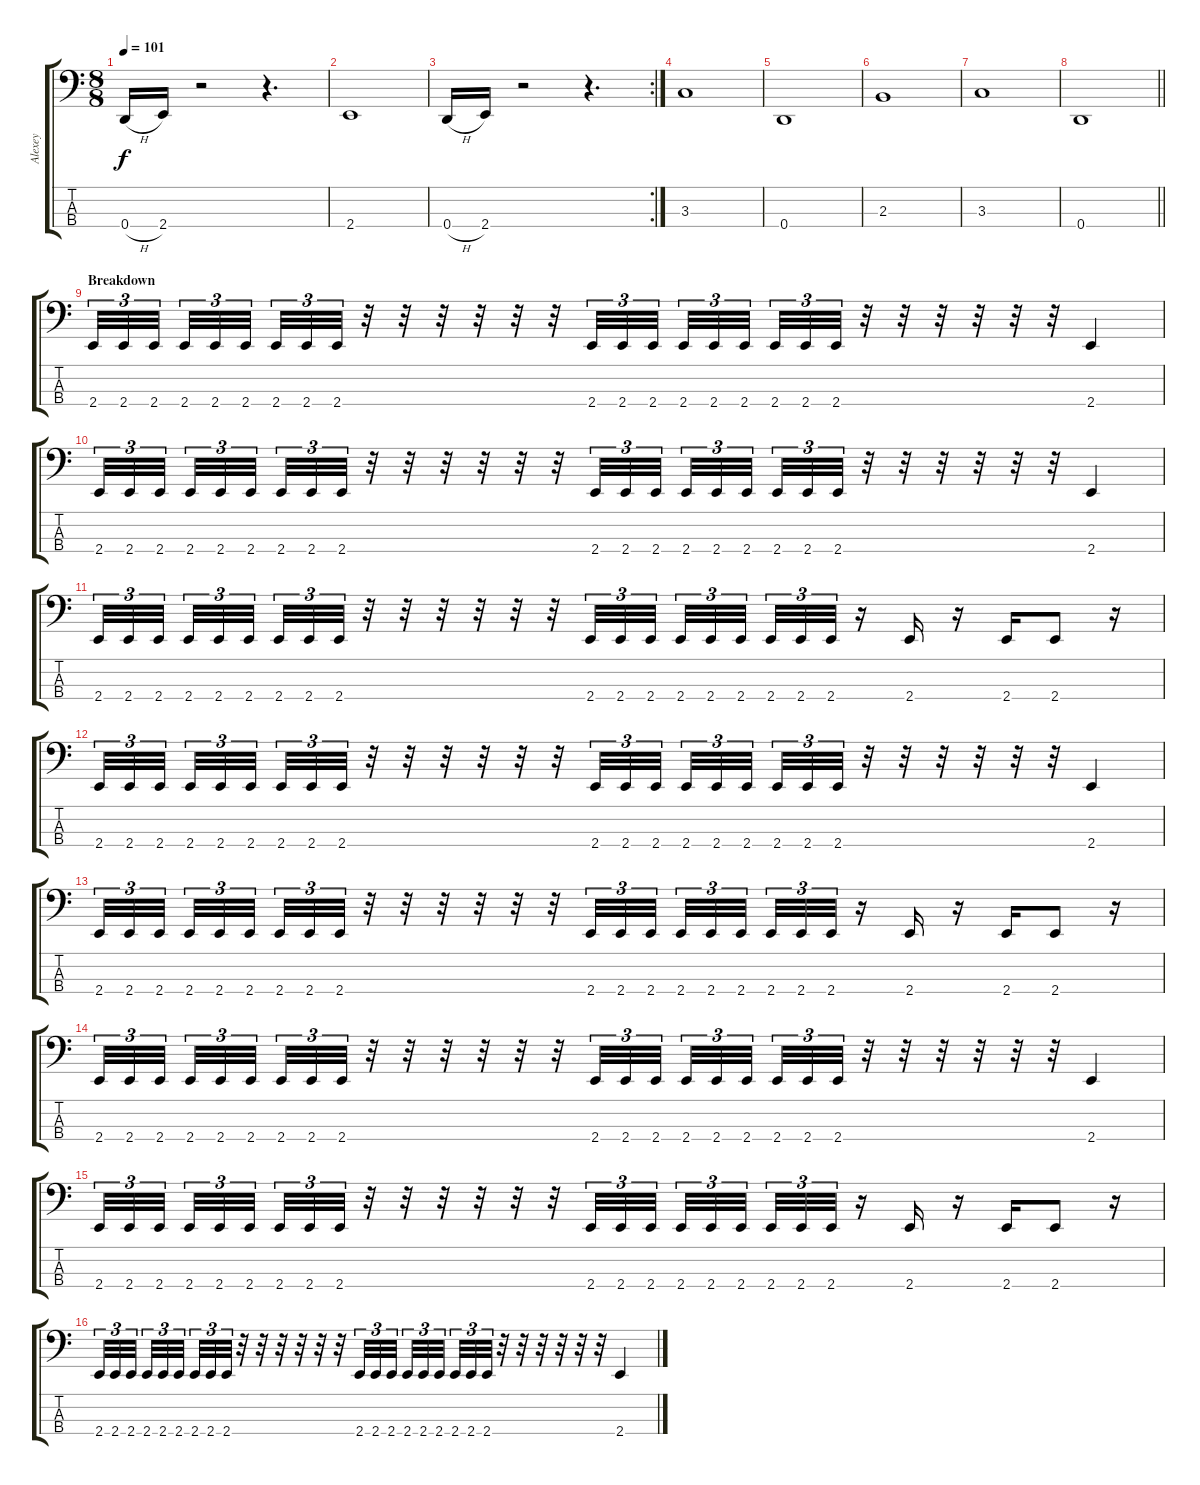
\track ("Alexey" "Alexey") {instrument electricbasspick}
\staff {score tabs}
\tuning (G2 D2 A1 D1) {hide}
\ts (8 8)
\tempo 101
\clef f4
\ks c
0.4{h}.16{dy f} 2.4.16 r.2 r.4{d} |
2.4.1 |
\rc 2
0.4{h}.16 2.4.16 r.2 r.4{d} |
3.3.1 |
0.4.1 |
2.3.1 |
3.3.1 |
\barLineRight lightlight
0.4.1 |
\section ("" "Breakdown")
2.4.32{tu (3 2)} 2.4.32{tu (3 2)} 2.4.32{tu (3 2) beam splitsecondary} 2.4.32{tu (3 2)} 2.4.32{tu (3 2)} 2.4.32{tu (3 2)} 2.4.32{tu (3 2)} 2.4.32{tu (3 2)} 2.4.32{tu (3 2)} r.32 r.32 r.32 r.32 r.32 r.32 2.4.32{tu (3 2)} 2.4.32{tu (3 2)} 2.4.32{tu (3 2) beam splitsecondary} 2.4.32{tu (3 2)} 2.4.32{tu (3 2)} 2.4.32{tu (3 2)} 2.4.32{tu (3 2)} 2.4.32{tu (3 2)} 2.4.32{tu (3 2)} r.32 r.32 r.32 r.32 r.32 r.32 2.4.4 |
2.4.32{tu (3 2)} 2.4.32{tu (3 2)} 2.4.32{tu (3 2) beam splitsecondary} 2.4.32{tu (3 2)} 2.4.32{tu (3 2)} 2.4.32{tu (3 2)} 2.4.32{tu (3 2)} 2.4.32{tu (3 2)} 2.4.32{tu (3 2)} r.32 r.32 r.32 r.32 r.32 r.32 2.4.32{tu (3 2)} 2.4.32{tu (3 2)} 2.4.32{tu (3 2) beam splitsecondary} 2.4.32{tu (3 2)} 2.4.32{tu (3 2)} 2.4.32{tu (3 2)} 2.4.32{tu (3 2)} 2.4.32{tu (3 2)} 2.4.32{tu (3 2)} r.32 r.32 r.32 r.32 r.32 r.32 2.4.4 |
2.4.32{tu (3 2)} 2.4.32{tu (3 2)} 2.4.32{tu (3 2) beam splitsecondary} 2.4.32{tu (3 2)} 2.4.32{tu (3 2)} 2.4.32{tu (3 2)} 2.4.32{tu (3 2)} 2.4.32{tu (3 2)} 2.4.32{tu (3 2)} r.32 r.32 r.32 r.32 r.32 r.32 2.4.32{tu (3 2)} 2.4.32{tu (3 2)} 2.4.32{tu (3 2) beam splitsecondary} 2.4.32{tu (3 2)} 2.4.32{tu (3 2)} 2.4.32{tu (3 2)} 2.4.32{tu (3 2)} 2.4.32{tu (3 2)} 2.4.32{tu (3 2)} r.16 2.4.16 r.16 2.4.16 2.4.8 r.16 |
2.4.32{tu (3 2)} 2.4.32{tu (3 2)} 2.4.32{tu (3 2) beam splitsecondary} 2.4.32{tu (3 2)} 2.4.32{tu (3 2)} 2.4.32{tu (3 2)} 2.4.32{tu (3 2)} 2.4.32{tu (3 2)} 2.4.32{tu (3 2)} r.32 r.32 r.32 r.32 r.32 r.32 2.4.32{tu (3 2)} 2.4.32{tu (3 2)} 2.4.32{tu (3 2) beam splitsecondary} 2.4.32{tu (3 2)} 2.4.32{tu (3 2)} 2.4.32{tu (3 2)} 2.4.32{tu (3 2)} 2.4.32{tu (3 2)} 2.4.32{tu (3 2)} r.32 r.32 r.32 r.32 r.32 r.32 2.4.4 |
2.4.32{tu (3 2)} 2.4.32{tu (3 2)} 2.4.32{tu (3 2) beam splitsecondary} 2.4.32{tu (3 2)} 2.4.32{tu (3 2)} 2.4.32{tu (3 2)} 2.4.32{tu (3 2)} 2.4.32{tu (3 2)} 2.4.32{tu (3 2)} r.32 r.32 r.32 r.32 r.32 r.32 2.4.32{tu (3 2)} 2.4.32{tu (3 2)} 2.4.32{tu (3 2) beam splitsecondary} 2.4.32{tu (3 2)} 2.4.32{tu (3 2)} 2.4.32{tu (3 2)} 2.4.32{tu (3 2)} 2.4.32{tu (3 2)} 2.4.32{tu (3 2)} r.16 2.4.16 r.16 2.4.16 2.4.8 r.16 |
2.4.32{tu (3 2)} 2.4.32{tu (3 2)} 2.4.32{tu (3 2) beam splitsecondary} 2.4.32{tu (3 2)} 2.4.32{tu (3 2)} 2.4.32{tu (3 2)} 2.4.32{tu (3 2)} 2.4.32{tu (3 2)} 2.4.32{tu (3 2)} r.32 r.32 r.32 r.32 r.32 r.32 2.4.32{tu (3 2)} 2.4.32{tu (3 2)} 2.4.32{tu (3 2) beam splitsecondary} 2.4.32{tu (3 2)} 2.4.32{tu (3 2)} 2.4.32{tu (3 2)} 2.4.32{tu (3 2)} 2.4.32{tu (3 2)} 2.4.32{tu (3 2)} r.32 r.32 r.32 r.32 r.32 r.32 2.4.4 |
2.4.32{tu (3 2)} 2.4.32{tu (3 2)} 2.4.32{tu (3 2) beam splitsecondary} 2.4.32{tu (3 2)} 2.4.32{tu (3 2)} 2.4.32{tu (3 2)} 2.4.32{tu (3 2)} 2.4.32{tu (3 2)} 2.4.32{tu (3 2)} r.32 r.32 r.32 r.32 r.32 r.32 2.4.32{tu (3 2)} 2.4.32{tu (3 2)} 2.4.32{tu (3 2) beam splitsecondary} 2.4.32{tu (3 2)} 2.4.32{tu (3 2)} 2.4.32{tu (3 2)} 2.4.32{tu (3 2)} 2.4.32{tu (3 2)} 2.4.32{tu (3 2)} r.16 2.4.16 r.16 2.4.16 2.4.8 r.16 |
2.4.32{tu (3 2)} 2.4.32{tu (3 2)} 2.4.32{tu (3 2) beam splitsecondary} 2.4.32{tu (3 2)} 2.4.32{tu (3 2)} 2.4.32{tu (3 2)} 2.4.32{tu (3 2)} 2.4.32{tu (3 2)} 2.4.32{tu (3 2)} r.32 r.32 r.32 r.32 r.32 r.32 2.4.32{tu (3 2)} 2.4.32{tu (3 2)} 2.4.32{tu (3 2) beam splitsecondary} 2.4.32{tu (3 2)} 2.4.32{tu (3 2)} 2.4.32{tu (3 2)} 2.4.32{tu (3 2)} 2.4.32{tu (3 2)} 2.4.32{tu (3 2)} r.32 r.32 r.32 r.32 r.32 r.32 2.4.4
